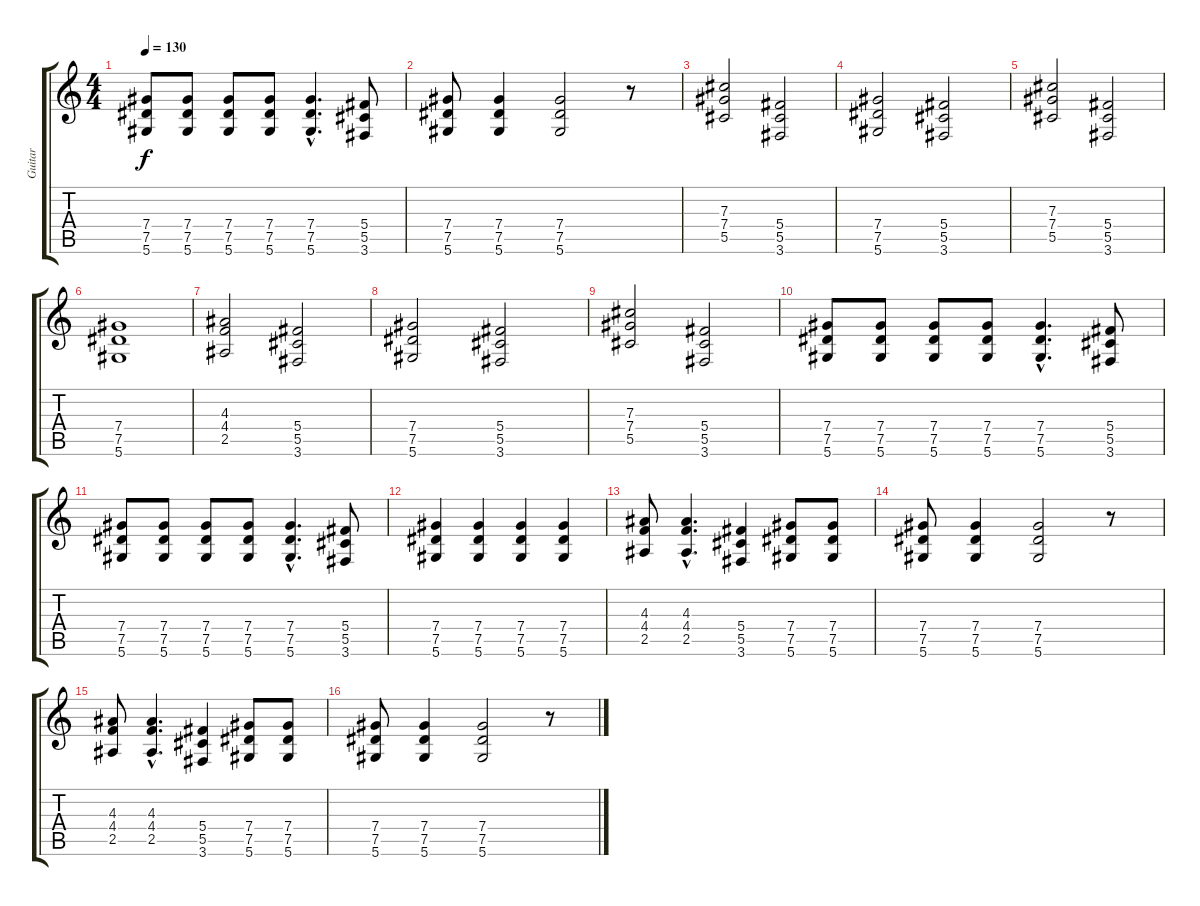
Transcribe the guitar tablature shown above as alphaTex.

\track ("Guitar" "Guitar") {instrument overdrivenguitar}
\staff {score tabs}
\tuning (Eb4 Bb3 Gb3 Db3 Ab2 Eb2) {hide}
\ts (4 4)
\tempo 130
\clef g2
\ks c
(7.4 7.5 5.6).8{dy f} (7.4 7.5 5.6).8 (7.4 7.5 5.6).8 (7.4 7.5 5.6).8 (7.4{hac} 7.5{hac} 5.6{hac}).4{d} (5.4 5.5 3.6).8 |
(7.4 7.5 5.6).8 (7.4 7.5 5.6).4 (7.4 7.5 5.6).2 r.8 |
(7.3 7.4 5.5).2 (5.4 5.5 3.6).2 |
(7.4 7.5 5.6).2 (5.4 5.5 3.6).2 |
(7.3 7.4 5.5).2 (5.4 5.5 3.6).2 |
(7.4 7.5 5.6).1 |
(4.3 4.4 2.5).2 (5.4 5.5 3.6).2 |
(7.4 7.5 5.6).2 (5.4 5.5 3.6).2 |
(7.3 7.4 5.5).2 (5.4 5.5 3.6).2 |
(7.4 7.5 5.6).8 (7.4 7.5 5.6).8 (7.4 7.5 5.6).8 (7.4 7.5 5.6).8 (7.4{hac} 7.5{hac} 5.6{hac}).4{d} (5.4 5.5 3.6).8 |
(7.4 7.5 5.6).8 (7.4 7.5 5.6).8 (7.4 7.5 5.6).8 (7.4 7.5 5.6).8 (7.4{hac} 7.5{hac} 5.6{hac}).4{d} (5.4 5.5 3.6).8 |
(7.4 7.5 5.6).4 (7.4 7.5 5.6).4 (7.4 7.5 5.6).4 (7.4 7.5 5.6).4 |
(4.3 4.4 2.5).8 (4.3{hac} 4.4{hac} 2.5{hac}).4{d} (5.4 5.5 3.6).4 (7.4 7.5 5.6).8 (7.4 7.5 5.6).8 |
(7.4 7.5 5.6).8 (7.4 7.5 5.6).4 (7.4 7.5 5.6).2 r.8 |
(4.3 4.4 2.5).8 (4.3{hac} 4.4{hac} 2.5{hac}).4{d} (5.4 5.5 3.6).4 (7.4 7.5 5.6).8 (7.4 7.5 5.6).8 |
(7.4 7.5 5.6).8 (7.4 7.5 5.6).4 (7.4 7.5 5.6).2 r.8
